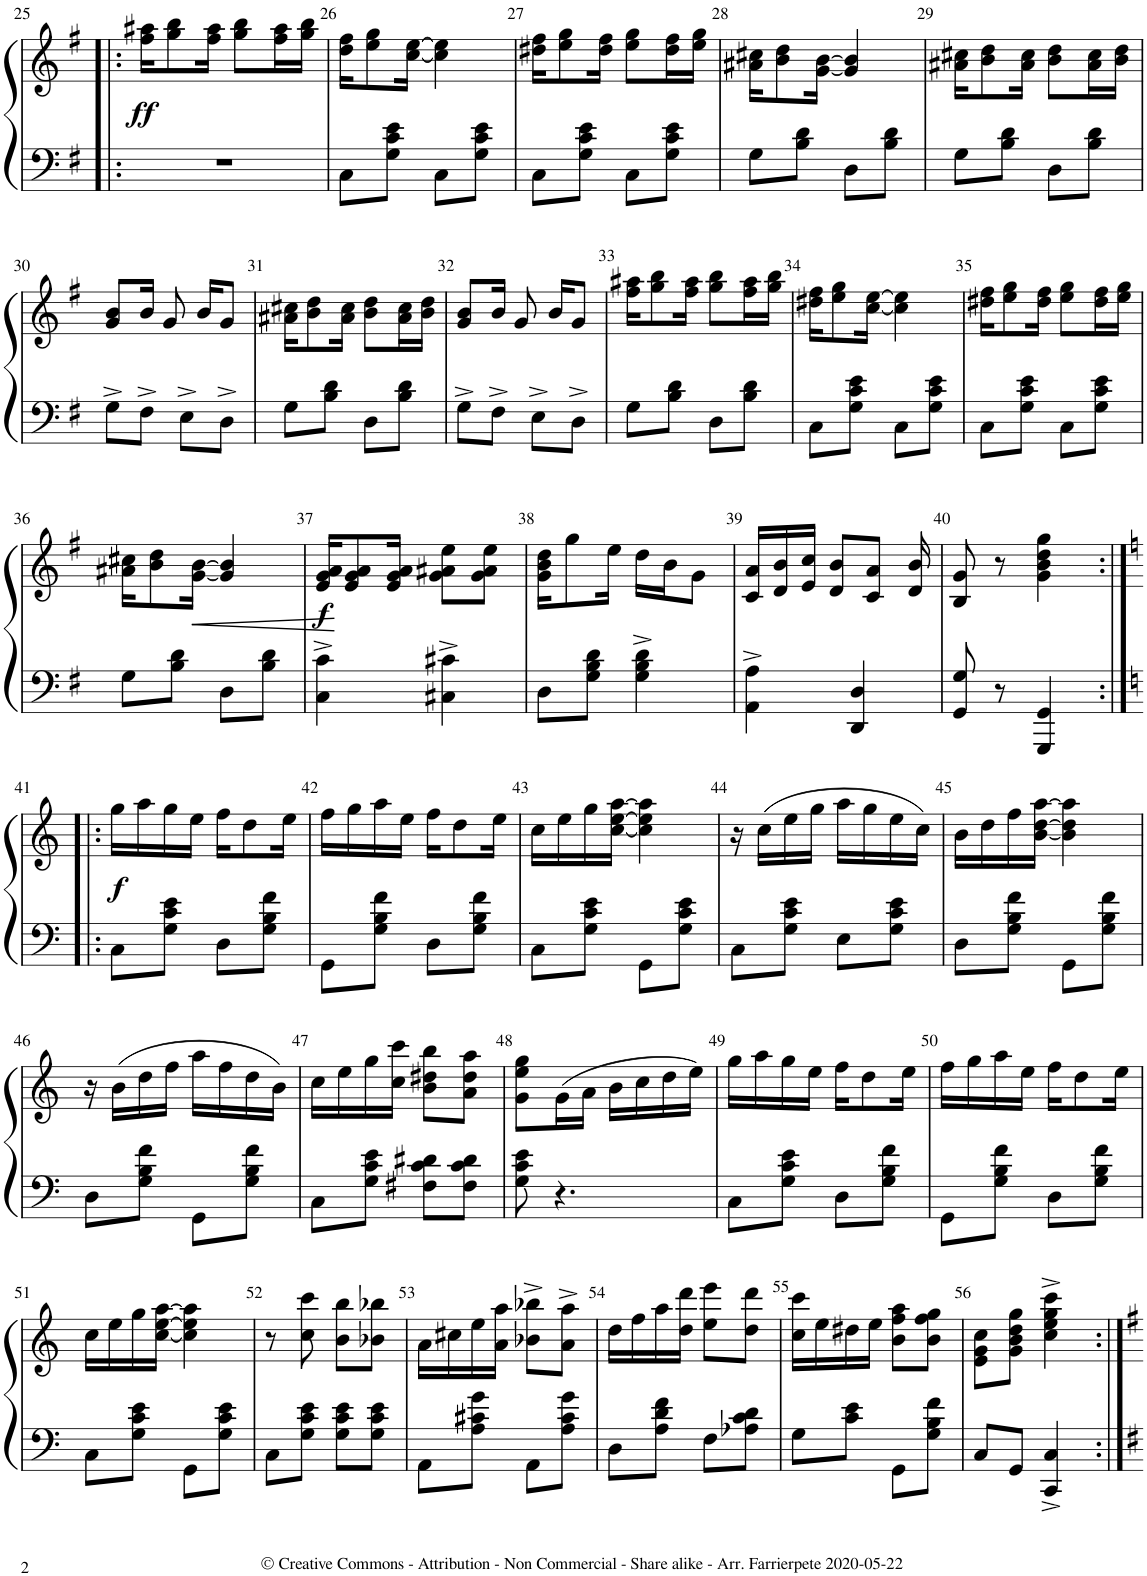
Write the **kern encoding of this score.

**kern	**kern	**dynam
*part1	*part1	*part1
*staff2	*staff1	*staff1/2
*I"Piano	*	*
*I'Pno.	*	*
!!LO:PB:g=z
*clefF4	*clefG2	*
*k[f#]	*k[f#]	*
*M2/4	*M2/4	*
=25!|:	=25!|:	=25!|:
!	!	!LO:DY:b
2r	16ff#\ 16aa#X\KL	ff
.	8gg\ 8bb\	.
.	16ff#\ 16aa#\Jk	.
.	8gg\ 8bb\L	.
.	16ff#\ 16aa#\L	.
.	16gg\ 16bb\JJ	.
=26	=26	=26
8C\L	16dd\ 16ff#\KL	.
.	8ee\ 8gg\	.
8G\ 8c\ 8e\J	.	.
.	[16cc\ [16ee\Jk	.
8C\L	4cc\] 4ee\]	.
8G\ 8c\ 8e\J	.	.
=27	=27	=27
8C\L	16dd#X\ 16ff#\KL	.
.	8ee\ 8gg\	.
8G\ 8c\ 8e\J	.	.
.	16dd#\ 16ff#\Jk	.
8C\L	8ee\ 8gg\L	.
8G\ 8c\ 8e\J	16dd#\ 16ff#\L	.
.	16ee\ 16gg\JJ	.
=28	=28	=28
8G\L	16a#X\ 16cc#X\KL	.
.	8b\ 8dd\	.
8B\ 8d\J	.	.
.	[16g\ [16b\Jk	.
8D\L	4g/] 4b/]	.
8B\ 8d\J	.	.
=29	=29	=29
8G\L	16a#X\ 16cc#X\KL	.
.	8b\ 8dd\	.
8B\ 8d\J	.	.
.	16a#\ 16cc#\Jk	.
8D\L	8b\ 8dd\L	.
8B\ 8d\J	16a#\ 16cc#\L	.
.	16b\ 16dd\JJ	.
!!LO:LB:g=z
=30	=30	=30
8G^\L	8g/ 8b/L	.
8F#^\J	16b/Jk	.
.	8g/	.
8E^\L	.	.
.	16b/KL	.
8D^\J	8g/J	.
=31	=31	=31
8G\L	16a#X\ 16cc#X\KL	.
.	8b\ 8dd\	.
8B\ 8d\J	.	.
.	16a#\ 16cc#\Jk	.
8D\L	8b\ 8dd\L	.
8B\ 8d\J	16a#\ 16cc#\L	.
.	16b\ 16dd\JJ	.
=32	=32	=32
8G^\L	8g/ 8b/L	.
8F#^\J	16b/Jk	.
.	8g/	.
8E^\L	.	.
.	16b/KL	.
8D^\J	8g/J	.
=33	=33	=33
8G\L	16ff#\ 16aa#X\KL	.
.	8gg\ 8bb\	.
8B\ 8d\J	.	.
.	16ff#\ 16aa#\Jk	.
8D\L	8gg\ 8bb\L	.
8B\ 8d\J	16ff#\ 16aa#\L	.
.	16gg\ 16bb\JJ	.
=34	=34	=34
8C\L	16dd#X\ 16ff#\KL	.
.	8ee\ 8gg\	.
8G\ 8c\ 8e\J	.	.
.	[16cc\ [16ee\Jk	.
8C\L	4cc\] 4ee\]	.
8G\ 8c\ 8e\J	.	.
=35	=35	=35
8C\L	16dd#X\ 16ff#\KL	.
.	8ee\ 8gg\	.
8G\ 8c\ 8e\J	.	.
.	16dd#\ 16ff#\Jk	.
8C\L	8ee\ 8gg\L	.
8G\ 8c\ 8e\J	16dd#\ 16ff#\L	.
.	16ee\ 16gg\JJ	.
!!LO:LB:g=z
=36	=36	=36
8G\L	16a#X\ 16cc#X\KL	.
.	8b\ 8dd\	.
8B\ 8d\J	.	.
!	!	!LO:HP:b
.	[16g\ [16b\Jk	<
8D\L	4g/] 4b/]	.
8B\ 8d\J	.	.
=37	=37	=37
!	!	!LO:DY:b
4C\^ 4c\^	16e/ 16g/ 16a/KL	f
.	8e/ 8g/ 8a/	[
.	16e/ 16g/ 16a/Jk	.
4C#X\^ 4c#X\^	8g\ 8a#X\ 8ee\L	.
.	8g\ 8a#\ 8ee\J	.
=38	=38	=38
8D\L	16g\ 16b\ 16dd\KL	.
.	8gg\	.
8G\ 8B\ 8d\J	.	.
.	16ee\Jk	.
4G\^ 4B\^ 4d\^	16dd\LL	.
.	16b\J	.
.	8g\J	.
=39	=39	=39
4AA\^ 4A\^	16c/ 16a/LL	.
.	16d/ 16b/	.
.	16e/ 16cc/JJ	.
.	8d/ 8b/L	.
4DD/ 4D/	.	.
.	8c/ 8a/J	.
.	16d/ 16b/	.
=40	=40	=40
8GG/ 8G/	8B/ 8g/	.
8r	8r	.
4GGG/ 4GG/	4g\ 4b\ 4dd\ 4gg\	.
!!LO:LB:g=z
=41:|!|:	=41:|!|:	=41:|!|:
*k[]	*k[]	*
!	!	!LO:DY:b
8C\L	16gg\LL	f
.	16aa\	.
8G\ 8c\ 8e\J	16gg\	.
.	16ee\JJ	.
8D\L	16ff\KL	.
.	8dd\	.
8G\ 8B\ 8f\J	.	.
.	16ee\Jk	.
=42	=42	=42
8GG\L	16ff\LL	.
.	16gg\	.
8G\ 8B\ 8f\J	16aa\	.
.	16ee\JJ	.
8D\L	16ff\KL	.
.	8dd\	.
8G\ 8B\ 8f\J	.	.
.	16ee\Jk	.
=43	=43	=43
8C\L	16cc\LL	.
.	16ee\	.
8G\ 8c\ 8e\J	16gg\	.
.	[16cc\ [16ee\ [16aa\JJ	.
8GG\L	4cc\] 4ee\] 4aa\]	.
8G\ 8c\ 8e\J	.	.
=44	=44	=44
8C\L	16r	.
.	(16cc\LL	.
8G\ 8c\ 8e\J	16ee\	.
.	16gg\JJ	.
8E\L	16aa\LL	.
.	16gg\	.
8G\ 8c\ 8e\J	16ee\	.
.	16cc\JJ)	.
=45	=45	=45
8D\L	16b\LL	.
.	16dd\	.
8G\ 8B\ 8f\J	16ff\	.
.	[16b\ [16dd\ [16aa\JJ	.
8GG\L	4b\] 4dd\] 4aa\]	.
8G\ 8B\ 8f\J	.	.
!!LO:LB:g=z
=46	=46	=46
8D\L	16r	.
.	(16b\LL	.
8G\ 8B\ 8f\J	16dd\	.
.	16ff\JJ	.
8GG\L	16aa\LL	.
.	16ff\	.
8G\ 8B\ 8f\J	16dd\	.
.	16b\JJ)	.
=47	=47	=47
8C\L	16cc\LL	.
.	16ee\	.
8G\ 8c\ 8e\J	16gg\	.
.	16cc\ 16ccc\JJ	.
8F#X\ 8c\ 8d#X\L	8b\ 8dd#X\ 8bb\L	.
8F#\ 8c\ 8d#\J	8a\ 8dd#\ 8aa\J	.
=48	=48	=48
8G\ 8c\ 8e\	8g\ 8ee\ 8gg\L	.
4.r	(16g\L	.
.	16a\JJ	.
.	16b\LL	.
.	16cc\	.
.	16dd\	.
.	16ee\JJ)	.
=49	=49	=49
8C\L	16gg\LL	.
.	16aa\	.
8G\ 8c\ 8e\J	16gg\	.
.	16ee\JJ	.
8D\L	16ff\KL	.
.	8dd\	.
8G\ 8B\ 8f\J	.	.
.	16ee\Jk	.
=50	=50	=50
8GG\L	16ff\LL	.
.	16gg\	.
8G\ 8B\ 8f\J	16aa\	.
.	16ee\JJ	.
8D\L	16ff\KL	.
.	8dd\	.
8G\ 8B\ 8f\J	.	.
.	16ee\Jk	.
!!LO:LB:g=z
=51	=51	=51
8C\L	16cc\LL	.
.	16ee\	.
8G\ 8c\ 8e\J	16gg\	.
.	[16cc\ [16ee\ [16aa\JJ	.
8GG\L	4cc\] 4ee\] 4aa\]	.
8G\ 8c\ 8e\J	.	.
=52	=52	=52
8C\L	8r	.
8G\ 8c\ 8e\J	8cc\ 8ccc\	.
8G\ 8c\ 8e\L	8b\ 8bb\L	.
8G\ 8c\ 8e\J	8b-X\ 8bb-X\J	.
=53	=53	=53
8AA\L	16a\LL	.
.	16cc#X\	.
8A\ 8c#X\ 8g\J	16ee\	.
.	16a\ 16aa\JJ	.
8AA\L	8b-X\^ 8bb-X\^L	.
8A\ 8c#\ 8g\J	8a\^ 8aa\^J	.
=54	=54	=54
8D\L	16dd\LL	.
.	16ff\	.
8A\ 8d\ 8f\J	16aa\	.
.	16dd\ 16ddd\JJ	.
8F\L	8ee\ 8eee\L	.
8A-X\ 8c\ 8d\J	8dd\ 8ddd\J	.
=55	=55	=55
8G\L	16cc\ 16ccc\LL	.
.	16ee\	.
8c\ 8e\J	16dd#X\	.
.	16ee\JJ	.
8GG\L	8b\ 8ff\ 8aa\L	.
8G\ 8B\ 8f\J	8b\ 8ff\ 8gg\J	.
=56	=56	=56
8C/L	8e\ 8g\ 8cc\L	.
8GG/J	8g\ 8b\ 8dd\ 8gg\J	.
4CC/^ 4C/^	4cc\^ 4ee\^ 4gg\^ 4ccc\^	.
=:|!	=:|!	=:|!
*-	*-	*-
